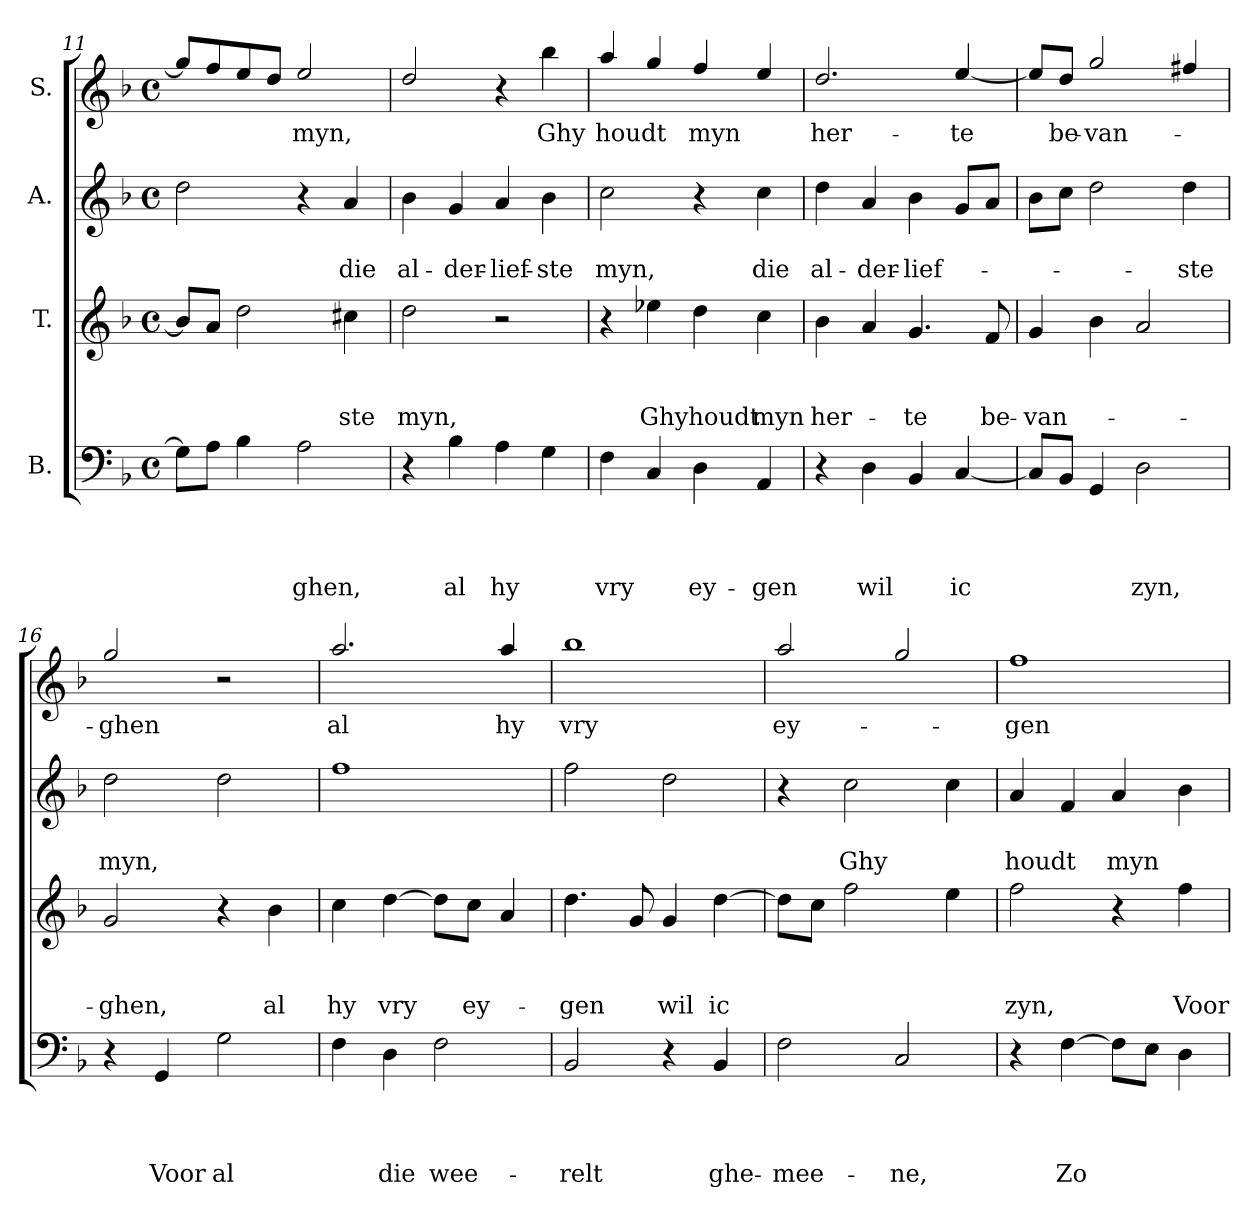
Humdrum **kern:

**kern	**text	**text	**text	**text	**kern	**text	**text	**text	**kern	**text	**text	**kern	**text
*part4	*part4	*part4	*part4	*part4	*part3	*part3	*part3	*part3	*part2	*part2	*part2	*part1	*part1
*staff4	*staff4	*staff4	*staff4	*staff4	*staff3	*staff3	*staff3	*staff3	*staff2	*staff2	*staff2	*staff1	*staff1
*I"B.	*	*	*	*	*I"T.	*	*	*	*I"A.	*	*	*I"S.	*
*clefF4	*	*	*	*	*clefG2	*	*	*	*clefG2	*	*	*clefG2	*
*	*	*	*	*	*	*	*	*	*	*	*	*ITrd8c14	*
*k[b-]	*	*	*	*	*k[b-]	*	*	*	*k[b-]	*	*	*k[b-]	*
*F:	*	*	*	*	*F:	*	*	*	*F:	*	*	*F:	*
*M4/4	*	*	*	*	*M4/4	*	*	*	*M4/4	*	*	*M4/4	*
*met(c)	*	*	*	*	*met(c)	*	*	*	*met(c)	*	*	*met(c)	*
=11	=11	=11	=11	=11	=11	=11	=11	=11	=11	=11	=11	=11	=11
8G\L]	.	.	.	.	8b-/L]	.	.	.	2dd\	.	.	8g/L]	.
8A\J	.	.	.	.	8a/J	.	.	.	.	.	.	8f/	.
4B-\	.	.	.	.	2dd\	.	.	.	.	.	.	8e/	.
.	.	.	.	.	.	.	.	.	.	.	.	8d/J	.
2A\	.	.	.	-ghen,	.	.	.	.	4r	.	.	2e/	myn,
.	.	.	.	.	4cc#X\	.	.	-ste	4a/	.	die	.	.
=12	=12	=12	=12	=12	=12	=12	=12	=12	=12	=12	=12	=12	=12
4r	.	.	.	.	2dd\	.	.	myn,	4b-\	.	al-	2d/	.
4B-\	.	.	.	al	.	.	.	.	4g/	.	-der-	.	.
4A\	.	.	.	hy	2r	.	.	.	4a/	.	-lief-	4r	.
4G\	.	.	.	.	.	.	.	.	4b-\	.	-ste	4b-\	Ghy
=13	=13	=13	=13	=13	=13	=13	=13	=13	=13	=13	=13	=13	=13
4F\	.	.	.	vry	4r	.	.	.	2cc\	.	myn,	4a/	houdt
4C/	.	.	.	.	4ee-X\	.	.	Ghy	.	.	.	4g/	.
4D\	.	.	.	ey-	4dd\	.	.	houdt	4r	.	.	4f/	myn
4AA/	.	.	.	-gen	4cc\	.	.	myn	4cc\	.	die	4e/	.
=14	=14	=14	=14	=14	=14	=14	=14	=14	=14	=14	=14	=14	=14
4r	.	.	.	.	4b-\	.	.	her-	4dd\	.	al-	2.d/	her-
4D\	.	.	.	wil	4a/	.	.	.	4a/	.	-der-	.	.
4BB-/	.	.	.	.	4.g/	.	.	-te	4b-\	.	-lief-	.	.
[4C/	.	.	.	ic	.	.	.	.	8g/L	.	.	[4e/	-te
.	.	.	.	.	8f/	.	.	be-	8a/J	.	.	.	.
!!LO:LB:g=z
=15	=15	=15	=15	=15	=15	=15	=15	=15	=15	=15	=15	=15	=15
8C/L]	.	.	.	.	4g/	.	.	-van-	8b-\L	.	.	8e/L]	.
8BB-/J	.	.	.	.	.	.	.	.	8cc\J	.	.	8d/J	be-
4GG/	.	.	.	.	4b-\	.	.	.	2dd\	.	.	2g/	-van-
2D\	.	.	.	zyn,	2a/	.	.	.	.	.	.	.	.
.	.	.	.	.	.	.	.	.	4dd\	.	-ste	4f#X/	.
=16	=16	=16	=16	=16	=16	=16	=16	=16	=16	=16	=16	=16	=16
4r	.	.	.	.	2g/	.	.	-ghen,	2dd\	.	myn,	2g/	-ghen
4GG/	.	.	.	Voor	.	.	.	.	.	.	.	.	.
2G\	.	.	.	al	4r	.	.	.	2dd\	.	.	2r	.
.	.	.	.	.	4b-\	.	.	al	.	.	.	.	.
=17	=17	=17	=17	=17	=17	=17	=17	=17	=17	=17	=17	=17	=17
4F\	.	.	.	.	4cc\	.	.	hy	1ff	.	.	2.a/	al
4D\	.	.	.	die	[4dd\	.	.	vry	.	.	.	.	.
2F\	.	.	.	wee-	8dd\L]	.	.	.	.	.	.	.	.
.	.	.	.	.	8cc\J	.	.	ey-	.	.	.	.	.
.	.	.	.	.	4a/	.	.	.	.	.	.	4a/	hy
=18	=18	=18	=18	=18	=18	=18	=18	=18	=18	=18	=18	=18	=18
2BB-/	.	.	.	-relt	4.dd\	.	.	-gen	2ff\	.	.	1b-	vry
.	.	.	.	.	8g/	.	.	.	.	.	.	.	.
4r	.	.	.	.	4g/	.	.	wil	2dd\	.	.	.	.
4BB-/	.	.	.	ghe-	[4dd\	.	.	ic	.	.	.	.	.
=19	=19	=19	=19	=19	=19	=19	=19	=19	=19	=19	=19	=19	=19
2F\	.	.	.	-mee-	8dd\L]	.	.	.	4r	.	.	2a/	ey-
.	.	.	.	.	8cc\J	.	.	.	.	.	.	.	.
.	.	.	.	.	2ff\	.	.	.	2cc\	.	Ghy	.	.
2C/	.	.	.	-ne,	.	.	.	.	.	.	.	2g/	.
.	.	.	.	.	4ee\	.	.	.	4cc\	.	.	.	.
=20	=20	=20	=20	=20	=20	=20	=20	=20	=20	=20	=20	=20	=20
4r	.	.	.	.	2ff\	.	.	zyn,	4a/	.	houdt	1f	-gen
[4F\	.	.	.	Zo	.	.	.	.	4f/	.	.	.	.
8F\L]	.	.	.	.	4r	.	.	.	4a/	.	myn	.	.
8E\J	.	.	.	.	.	.	.	.	.	.	.	.	.
4D\	.	.	.	.	4ff\	.	.	Voor	4b-\	.	.	.	.
=	=	=	=	=	=	=	=	=	=	=	=	=	=
*-	*-	*-	*-	*-	*-	*-	*-	*-	*-	*-	*-	*-	*-
